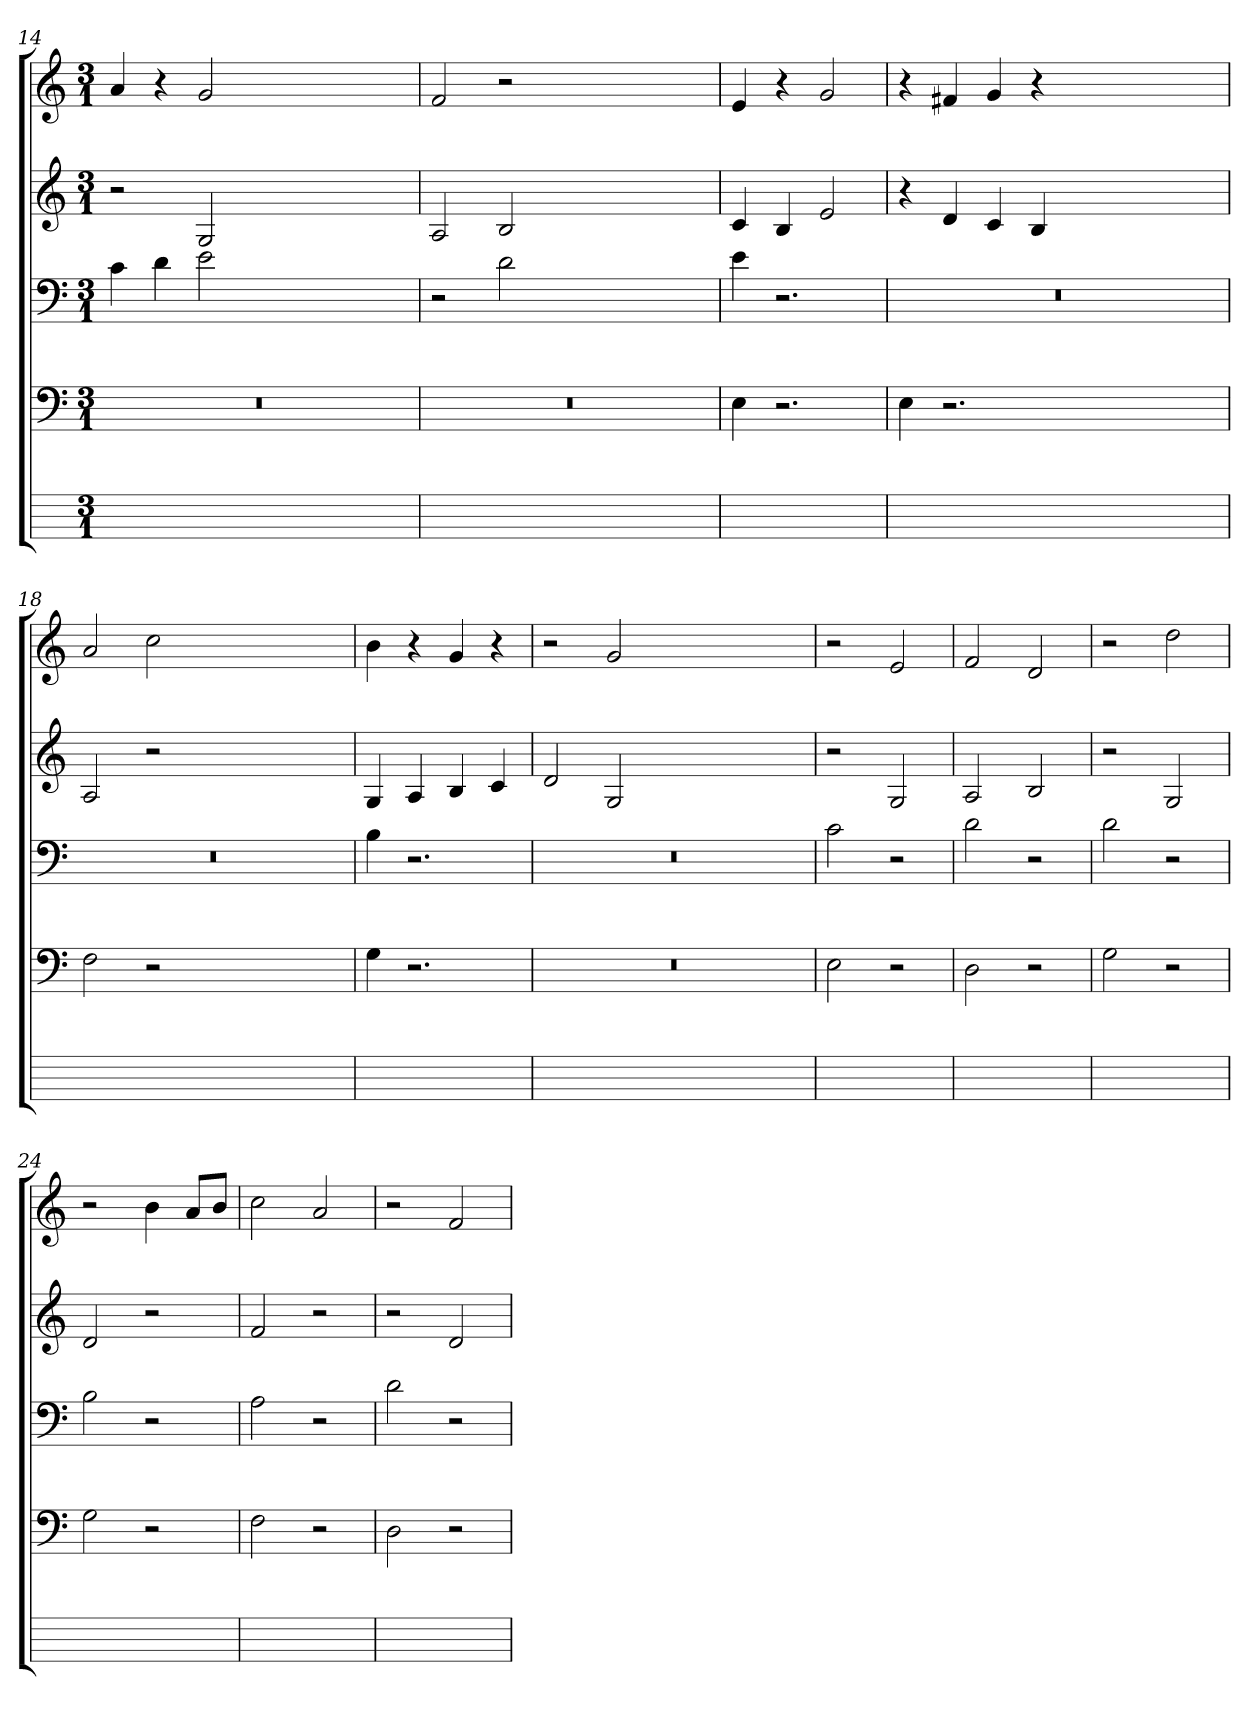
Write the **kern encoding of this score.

**kern	**kern	**kern	**kern	**kern
*part5	*part4	*part3	*part2	*part1
*staff5	*staff4	*staff3	*staff2	*staff1
*	*clefF4	*clefF4	*clefG2	*clefG2
*	*k[]	*k[]	*k[]	*k[]
*	*C:	*C:	*C:	*C:
*M3/1	*M3/1	*M3/1	*M3/1	*M3/1
=14	=14	=14	=14	=14
0.ryy	0.r	4c	2r	4a
.	.	4d	.	4r
.	.	2e	2G	2g
.	.	0ryy	0ryy	0ryy
=15	=15	=15	=15	=15
0.ryy	0.r	2r	2A	2f
.	.	2d	2B	2r
.	.	0ryy	0ryy	0ryy
=16	=16	=16	=16	=16
1ryy	4E	4e	4c	4e
.	2.r	2.r	4B	4r
.	.	.	2e	2g
=17	=17	=17	=17	=17
0.ryy	4E	0.r	4r	4r
.	2.r	.	4d	4f#Xi
.	.	.	4c	4g
.	.	.	4B	4r
.	0ryy	.	0ryy	0ryy
=18	=18	=18	=18	=18
0.ryy	2F	0.r	2A	2a
.	2r	.	2r	2cc
.	0ryy	.	0ryy	0ryy
=19	=19	=19	=19	=19
1ryy	4G	4B	4G	4b
.	2.r	2.r	4A	4r
.	.	.	4B	4g
.	.	.	4c	4r
=20	=20	=20	=20	=20
0.ryy	0.r	0.r	2d	2r
.	.	.	2G	2g
.	.	.	0ryy	0ryy
=21	=21	=21	=21	=21
1ryy	2E	2c	2r	2r
.	2r	2r	2G	2e
=22	=22	=22	=22	=22
1ryy	2D	2d	2A	2f
.	2r	2r	2B	2d
=23	=23	=23	=23	=23
1ryy	2G	2dj	2r	2r
.	2r	2r	2G	2dd
=24	=24	=24	=24	=24
1ryy	2Gj	2B	2d	2r
.	2r	2r	2r	4b
.	.	.	.	8aZL
.	.	.	.	8bVJ
=25	=25	=25	=25	=25
1ryy	2F	2A	2f	2cc
.	2r	2r	2r	2a
=26	=26	=26	=26	=26
1ryy	2D	2d	2r	2r
.	2r	2r	2d	2f
=	=	=	=	=
*-	*-	*-	*-	*-
